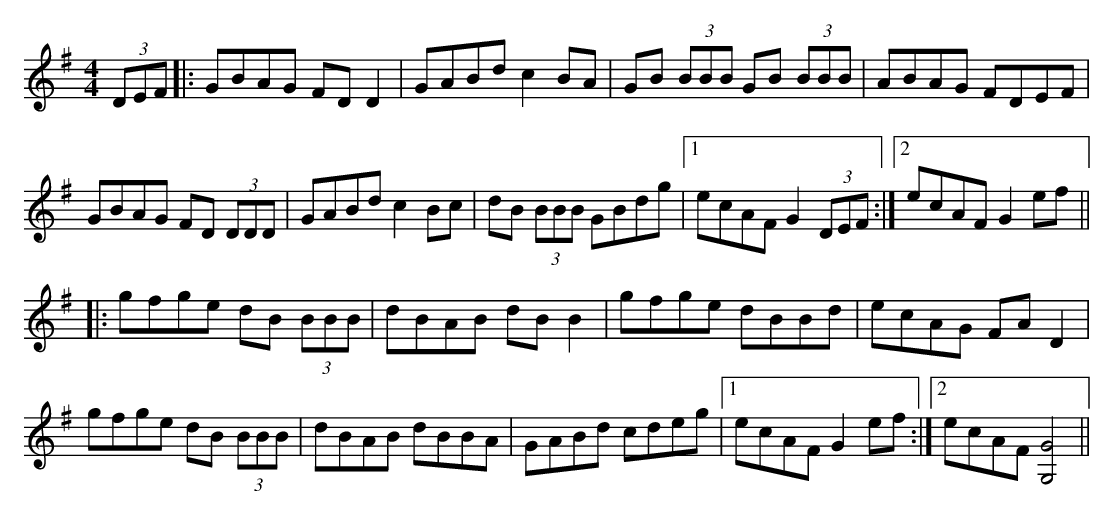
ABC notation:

X:1
M:4/4
K:G
(3DEF|:GBAG FDD2|GABd c2BA|GB (3BBB GB (3BBB|ABAG FDEF|
GBAG FD (3DDD|GABd c2Bc|dB (3BBB GBdg|1 ecAF G2 (3DEF:|2 ecAF G2ef||
|:gfge dB (3BBB|dBAB dBB2|gfge dBBd|ecAG FAD2|
gfge dB (3BBB|dBAB dBBA|GABd cdeg|1 ecAF G2ef:|2 ecAF [G4G,4]||
